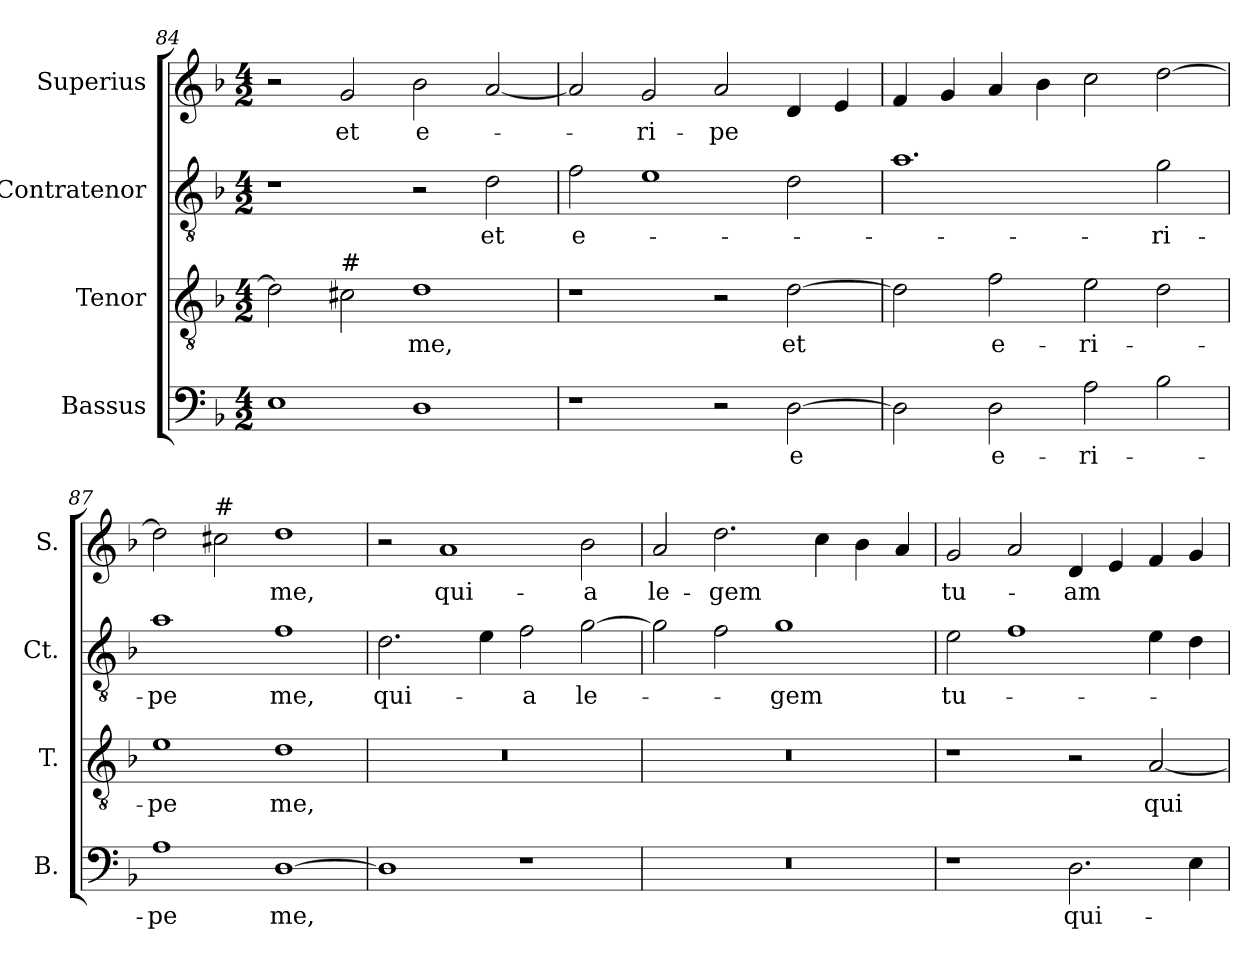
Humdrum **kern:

**kern	**text	**kern	**text	**kern	**text	**kern	**text
*part4	*part4	*part3	*part3	*part2	*part2	*part1	*part1
*staff4	*staff4	*staff3	*staff3	*staff2	*staff2	*staff1	*staff1
*I"Bassus	*	*I"Tenor	*	*I"Contratenor	*	*I"Superius	*
*I'B.	*	*I'T.	*	*I'Ct.	*	*I'S.	*
*clefF4	*	*clefGv2	*	*clefGv2	*	*clefG2	*
*	*	*ITrd7c12	*	*ITrd7c12	*	*	*
*k[b-]	*	*k[b-]	*	*k[b-]	*	*k[b-]	*
*F:	*	*F:	*	*F:	*	*F:	*
*M4/2	*	*M4/2	*	*M4/2	*	*M4/2	*
=84	=84	=84	=84	=84	=84	=84	=84
1Ei	.	2Di\]	.	1r	.	2r	.
!	!	!LO:TX:a:t=#	!	!	!	!	!
!	!	!	!	!	!	!	!LO:LY:b:color=#000000
.	.	2C#i\	.	.	.	2gi/	et
!	!	!	!LO:LY:b:color=#000000	!	!	!	!
!	!	!	!	!	!	!	!LO:LY:b:color=#000000
1Di	.	1Di	me,	2r	.	2b-i\	e-
!	!	!	!	!	!LO:LY:b:color=#000000	!	!
.	.	.	.	2Di\	et	[<2ai/	.
!!LO:LB:g=z
=85	=85	=85	=85	=85	=85	=85	=85
!	!	!	!	!	!LO:LY:b:color=#000000	!	!
1r	.	1r	.	2Fi\	e-	2ai/]	.
!	!	!	!	!	!	!	!LO:LY:b:color=#000000
.	.	.	.	1Ei	.	2gi/	-ri-
!	!	!	!	!	!	!	!LO:LY:b:color=#000000
2r	.	2r	.	.	.	2ai/	-pe
!	!LO:LY:b:color=#000000	!	!	!	!	!	!
!	!	!	!LO:LY:b:color=#000000	!	!	!	!
[>2Di\	e	[>2Di\	et	2Di\	.	4di/	.
.	.	.	.	.	.	4ei/	.
=86	=86	=86	=86	=86	=86	=86	=86
2Di\]	.	2Di\]	.	1.Ai	.	4fi/	.
.	.	.	.	.	.	4gi/	.
!	!LO:LY:b:color=#000000	!	!	!	!	!	!
!	!	!	!LO:LY:b:color=#000000	!	!	!	!
2Di\	e-	2Fi\	e-	.	.	4ai/	.
.	.	.	.	.	.	4b-i\	.
!	!LO:LY:b:color=#000000	!	!	!	!	!	!
!	!	!	!LO:LY:b:color=#000000	!	!	!	!
2Ai\	-ri-	2Ei\	-ri-	.	.	2cci\	.
!	!	!	!	!	!LO:LY:b:color=#000000	!	!
2B-i\	.	2Di\	.	2Gi\	-ri-	[>2ddi\	.
=87	=87	=87	=87	=87	=87	=87	=87
!	!LO:LY:b:color=#000000	!	!	!	!	!	!
!	!	!	!LO:LY:b:color=#000000	!	!	!	!
!	!	!	!	!	!LO:LY:b:color=#000000	!	!
1Ai	-pe	1Ei	-pe	1Ai	-pe	2ddi\]	.
!	!	!	!	!	!	!LO:TX:a:t=#	!
.	.	.	.	.	.	2cc#i\	.
!	!LO:LY:b:color=#000000	!	!	!	!	!	!
!	!	!	!LO:LY:b:color=#000000	!	!	!	!
!	!	!	!	!	!LO:LY:b:color=#000000	!	!
!	!	!	!	!	!	!	!LO:LY:b:color=#000000
[>1Di	me,	1Di	me,	1Fi	me,	1ddi	me,
=88	=88	=88	=88	=88	=88	=88	=88
!	!	!LO:N:vis=1	!	!	!	!	!
!	!	!	!	!	!LO:LY:b:color=#000000	!	!
1Di]	.	0r	.	2.Di\	qui-	2r	.
!	!	!	!	!	!	!	!LO:LY:b:color=#000000
.	.	.	.	.	.	1ai	qui-
.	.	.	.	4Ei\	.	.	.
!	!	!	!	!	!LO:LY:b:color=#000000	!	!
1r	.	.	.	2Fi\	-a	.	.
!	!	!	!	!	!LO:LY:b:color=#000000	!	!
!	!	!	!	!	!	!	!LO:LY:b:color=#000000
.	.	.	.	[>2Gi\	le-	2b-i\	-a
=89	=89	=89	=89	=89	=89	=89	=89
!LO:N:vis=1	!	!LO:N:vis=1	!	!	!	!	!
!	!	!	!	!	!	!	!LO:LY:b:color=#000000
0r	.	0r	.	2Gi\]	.	2ai/	le-
!	!	!	!	!	!	!	!LO:LY:b:color=#000000
.	.	.	.	2Fi\	.	2.ddi\	-gem
!	!	!	!	!	!LO:LY:b:color=#000000	!	!
.	.	.	.	1Gi	-gem	.	.
.	.	.	.	.	.	4cci\	.
.	.	.	.	.	.	4b-i\	.
.	.	.	.	.	.	4ai/	.
!!LO:PB:g=z
=90	=90	=90	=90	=90	=90	=90	=90
!	!	!	!	!	!LO:LY:b:color=#000000	!	!
!	!	!	!	!	!	!	!LO:LY:b:color=#000000
1r	.	1r	.	2Ei\	tu-	2gi/	tu-
.	.	.	.	1Fi	.	2ai/	.
!	!LO:LY:b:color=#000000	!	!	!	!	!	!
!	!	!	!	!	!	!	!LO:LY:b:color=#000000
2.Di\	qui-	2r	.	.	.	4di/	-am
.	.	.	.	.	.	4ei/	.
!	!	!	!LO:LY:b:color=#000000	!	!	!	!
.	.	[<2AAi/	qui-	4Ei\	.	4fi/	.
4Ei\	.	.	.	4Di\	.	4gi/	.
=	=	=	=	=	=	=	=
*-	*-	*-	*-	*-	*-	*-	*-
